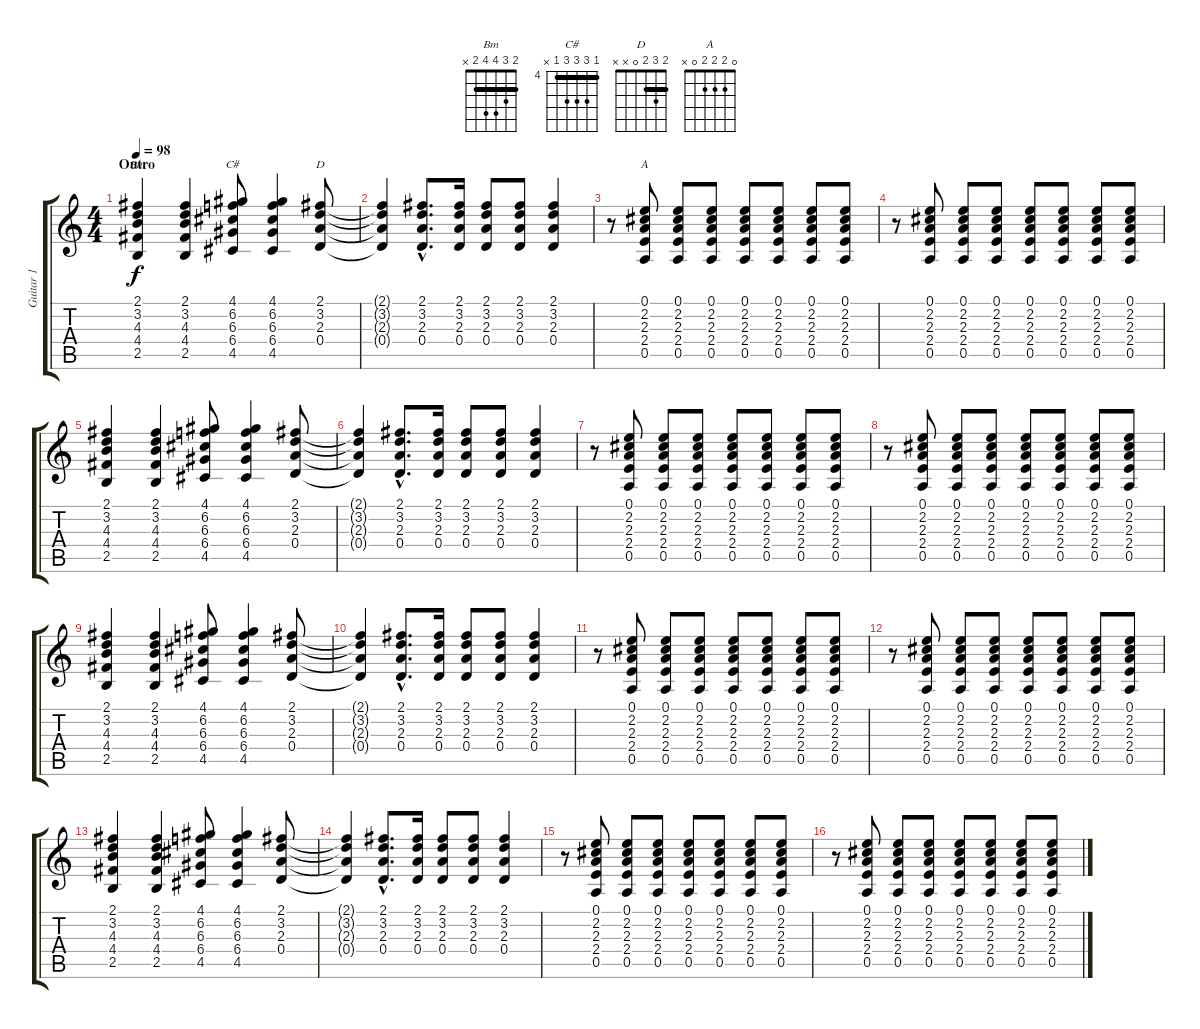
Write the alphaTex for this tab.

\track ("Guitar 1" "Guitar 1") {instrument electricguitarclean}
\staff {score tabs}
\tuning (E4 B3 G3 D3 A2 E2) {hide}
\chord ("Bm" 2 3 4 4 2 x) {barre 2}
\chord ("C#" 4 6 6 6 4 x) {firstfret 4 barre 4}
\chord ("D" 2 3 2 0 x x) {barre 2}
\chord ("A" 0 2 2 2 0 x)
\ts (4 4)
\section ("" "Outro")
\tempo 98
\clef g2
\ks c
(2.1 3.2 4.3 4.4 2.5).4{ch "Bm" dy f} (2.1 3.2 4.3 4.4 2.5).4 (4.1 6.2 6.3 6.4 4.5).8{ch "C#"} (4.1 6.2 6.3 6.4 4.5).4 (2.1 3.2 2.3 0.4).8{ch "D"} |
(2.1{t} 3.2{t} 2.3{t} 0.4{t}).4 (2.1{hac} 3.2{hac} 2.3{hac} 0.4{hac}).8{d} (2.1 3.2 2.3 0.4).16 (2.1 3.2 2.3 0.4).8 (2.1 3.2 2.3 0.4).8 (2.1 3.2 2.3 0.4).4 |
r.8 (0.1 2.2 2.3 2.4 0.5).8{ch "A"} (0.1 2.2 2.3 2.4 0.5).8 (0.1 2.2 2.3 2.4 0.5).8 (0.1 2.2 2.3 2.4 0.5).8 (0.1 2.2 2.3 2.4 0.5).8 (0.1 2.2 2.3 2.4 0.5).8 (0.1 2.2 2.3 2.4 0.5).8 |
r.8 (0.1 2.2 2.3 2.4 0.5).8 (0.1 2.2 2.3 2.4 0.5).8 (0.1 2.2 2.3 2.4 0.5).8 (0.1 2.2 2.3 2.4 0.5).8 (0.1 2.2 2.3 2.4 0.5).8 (0.1 2.2 2.3 2.4 0.5).8 (0.1 2.2 2.3 2.4 0.5).8 |
(2.1 3.2 4.3 4.4 2.5).4 (2.1 3.2 4.3 4.4 2.5).4 (4.1 6.2 6.3 6.4 4.5).8 (4.1 6.2 6.3 6.4 4.5).4 (2.1 3.2 2.3 0.4).8 |
(2.1{t} 3.2{t} 2.3{t} 0.4{t}).4 (2.1{hac} 3.2{hac} 2.3{hac} 0.4{hac}).8{d} (2.1 3.2 2.3 0.4).16 (2.1 3.2 2.3 0.4).8 (2.1 3.2 2.3 0.4).8 (2.1 3.2 2.3 0.4).4 |
r.8 (0.1 2.2 2.3 2.4 0.5).8 (0.1 2.2 2.3 2.4 0.5).8 (0.1 2.2 2.3 2.4 0.5).8 (0.1 2.2 2.3 2.4 0.5).8 (0.1 2.2 2.3 2.4 0.5).8 (0.1 2.2 2.3 2.4 0.5).8 (0.1 2.2 2.3 2.4 0.5).8 |
r.8 (0.1 2.2 2.3 2.4 0.5).8 (0.1 2.2 2.3 2.4 0.5).8 (0.1 2.2 2.3 2.4 0.5).8 (0.1 2.2 2.3 2.4 0.5).8 (0.1 2.2 2.3 2.4 0.5).8 (0.1 2.2 2.3 2.4 0.5).8 (0.1 2.2 2.3 2.4 0.5).8 |
(2.1 3.2 4.3 4.4 2.5).4 (2.1 3.2 4.3 4.4 2.5).4 (4.1 6.2 6.3 6.4 4.5).8 (4.1 6.2 6.3 6.4 4.5).4 (2.1 3.2 2.3 0.4).8 |
(2.1{t} 3.2{t} 2.3{t} 0.4{t}).4 (2.1{hac} 3.2{hac} 2.3{hac} 0.4{hac}).8{d} (2.1 3.2 2.3 0.4).16 (2.1 3.2 2.3 0.4).8 (2.1 3.2 2.3 0.4).8 (2.1 3.2 2.3 0.4).4 |
r.8 (0.1 2.2 2.3 2.4 0.5).8 (0.1 2.2 2.3 2.4 0.5).8 (0.1 2.2 2.3 2.4 0.5).8 (0.1 2.2 2.3 2.4 0.5).8 (0.1 2.2 2.3 2.4 0.5).8 (0.1 2.2 2.3 2.4 0.5).8 (0.1 2.2 2.3 2.4 0.5).8 |
r.8 (0.1 2.2 2.3 2.4 0.5).8 (0.1 2.2 2.3 2.4 0.5).8 (0.1 2.2 2.3 2.4 0.5).8 (0.1 2.2 2.3 2.4 0.5).8 (0.1 2.2 2.3 2.4 0.5).8 (0.1 2.2 2.3 2.4 0.5).8 (0.1 2.2 2.3 2.4 0.5).8 |
(2.1 3.2 4.3 4.4 2.5).4{volume 12} (2.1 3.2 4.3 4.4 2.5).4 (4.1 6.2 6.3 6.4 4.5).8 (4.1 6.2 6.3 6.4 4.5).4 (2.1 3.2 2.3 0.4).8 |
(2.1{t} 3.2{t} 2.3{t} 0.4{t}).4{volume 11} (2.1{hac} 3.2{hac} 2.3{hac} 0.4{hac}).8{d} (2.1 3.2 2.3 0.4).16 (2.1 3.2 2.3 0.4).8 (2.1 3.2 2.3 0.4).8 (2.1 3.2 2.3 0.4).4 |
r.8{volume 10} (0.1 2.2 2.3 2.4 0.5).8 (0.1 2.2 2.3 2.4 0.5).8 (0.1 2.2 2.3 2.4 0.5).8 (0.1 2.2 2.3 2.4 0.5).8 (0.1 2.2 2.3 2.4 0.5).8 (0.1 2.2 2.3 2.4 0.5).8 (0.1 2.2 2.3 2.4 0.5).8 |
r.8{volume 9} (0.1 2.2 2.3 2.4 0.5).8 (0.1 2.2 2.3 2.4 0.5).8 (0.1 2.2 2.3 2.4 0.5).8 (0.1 2.2 2.3 2.4 0.5).8 (0.1 2.2 2.3 2.4 0.5).8 (0.1 2.2 2.3 2.4 0.5).8 (0.1 2.2 2.3 2.4 0.5).8
